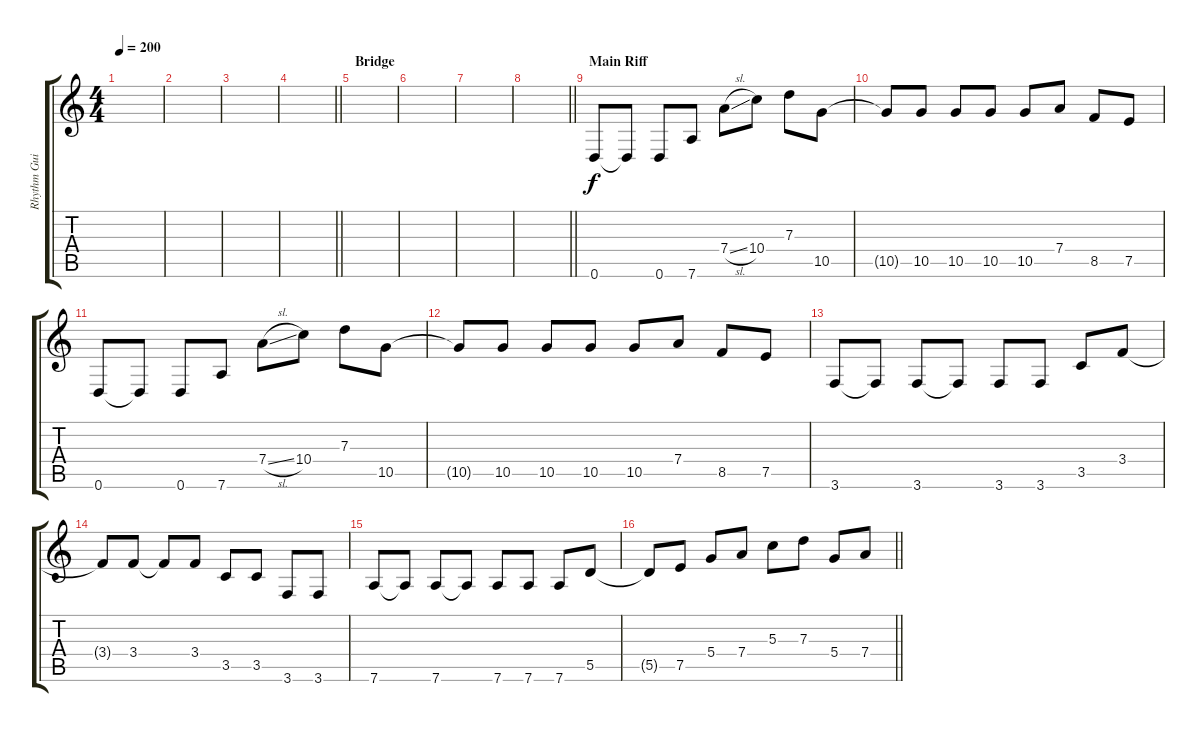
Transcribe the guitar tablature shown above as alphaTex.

\track ("Rhythm Guitar L" "Rhythm Gui") {instrument overdrivenguitar}
\staff {score tabs}
\tuning (E4 B3 G3 D3 A2 D2) {hide}
\ts (4 4)
\tempo 200
\clef g2
\ks c
|
|
|
\barLineRight lightlight
|
\section ("" "Bridge")
|
|
|
\barLineRight lightlight
|
\section ("" "Main Riff")
0.6.8 0.6{t}.8 0.6.8 7.6.8 7.4{sl}.8 10.4.8 7.3.8 10.5.8 |
10.5{t}.8 10.5.8 10.5.8 10.5.8 10.5.8 7.4.8 8.5.8 7.5.8 |
0.6.8 0.6{t}.8 0.6.8 7.6.8 7.4{sl}.8 10.4.8 7.3.8 10.5.8 |
10.5{t}.8 10.5.8 10.5.8 10.5.8 10.5.8 7.4.8 8.5.8 7.5.8 |
3.6.8 3.6{t}.8 3.6.8 3.6{t}.8 3.6.8 3.6.8 3.5.8 3.4.8 |
3.4{t}.8 3.4.8 3.4{t}.8 3.4.8 3.5.8 3.5.8 3.6.8 3.6.8 |
7.6.8 7.6{t}.8 7.6.8 7.6{t}.8 7.6.8 7.6.8 7.6.8 5.5.8 |
\barLineRight lightlight
5.5{t}.8 7.5.8 5.4.8 7.4.8 5.3.8 7.3.8 5.4.8 7.4.8
